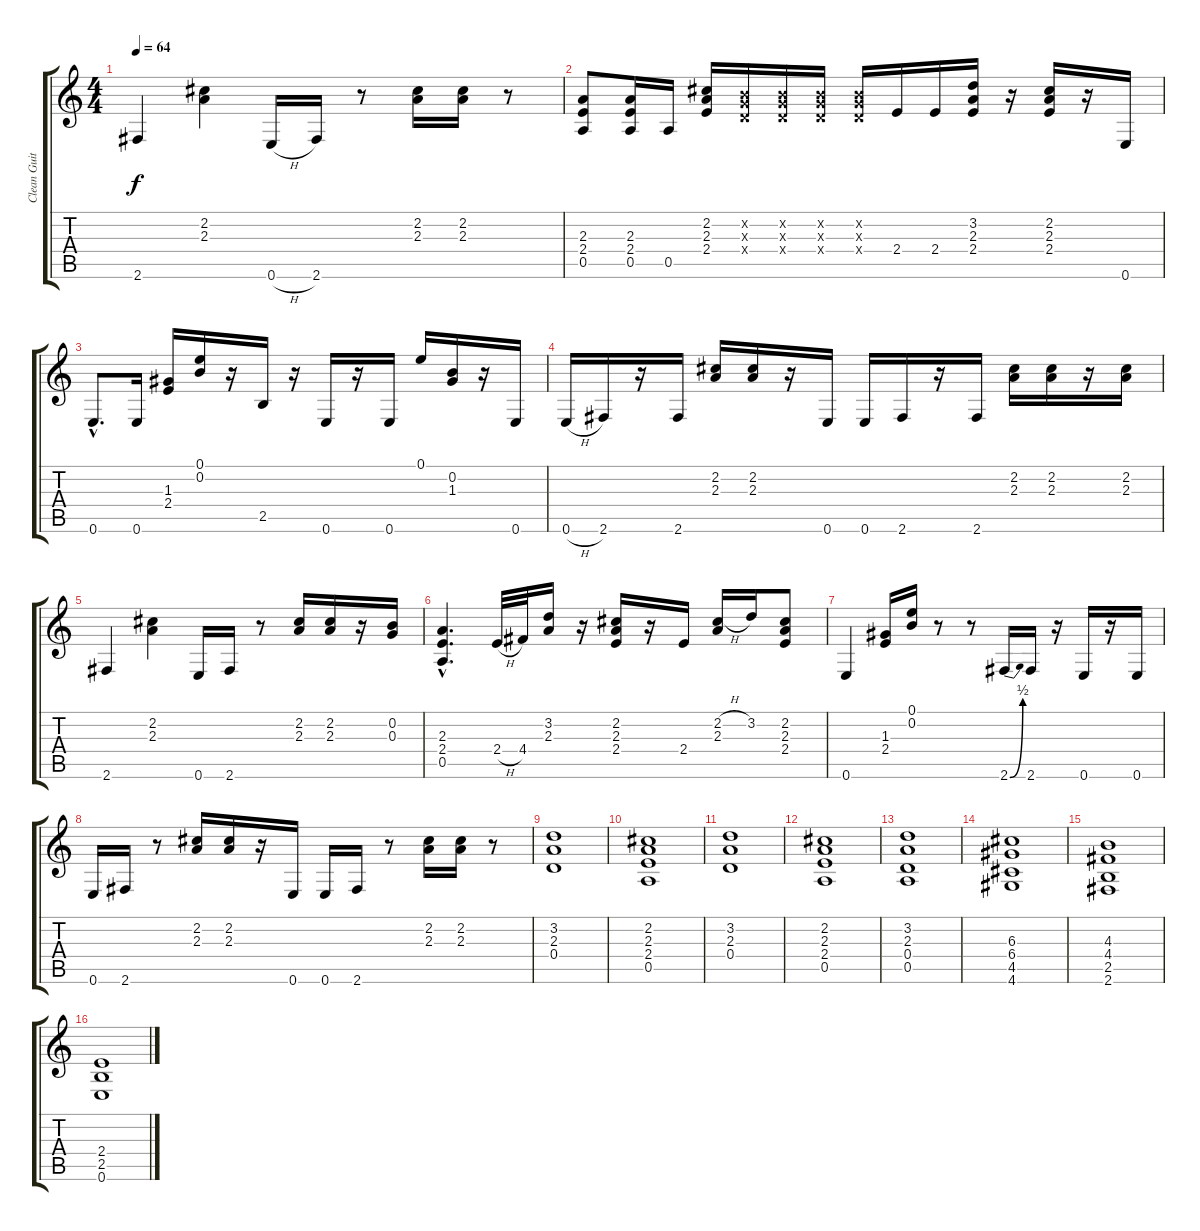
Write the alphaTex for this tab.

\track ("Clean Guitar" "Clean Guit") {instrument electricguitarclean}
\staff {score tabs}
\tuning (E4 B3 G3 D3 A2 E2) {hide}
\ts (4 4)
\tempo 64
\clef g2
\ks c
2.6.4{dy f} (2.2 2.3).4 0.6{h}.16 2.6.16 r.8 (2.2 2.3).16 (2.2 2.3).16 r.8 |
(2.3 2.4 0.5).8{instrument electricguitarmuted} (2.3 2.4 0.5).16 0.5.16 (2.2 2.3 2.4).16 (0.2{x} 0.3{x} 0.4{x}).16 (0.2{x} 0.3{x} 0.4{x}).16 (0.2{x} 0.3{x} 0.4{x}).16 (0.2{x} 0.3{x} 0.4{x}).16 2.4.16 2.4.16 (3.2 2.3 2.4).16{instrument electricguitarclean} r.16 (2.2 2.3 2.4).16 r.16 0.6.16 |
0.6{hac}.8{d} 0.6.16 (1.3 2.4).16 (0.1 0.2).16{instrument electricguitarmuted} r.16 2.5.16 r.16 0.6.16 r.16 0.6.16 0.1.16 (0.2 1.3).16 r.16 0.6.16 |
0.6{h}.16{instrument electricguitarclean} 2.6.16 r.16 2.6.16 (2.2 2.3).16{instrument electricguitarmuted} (2.2 2.3).16 r.16 0.6.16{instrument electricguitarclean} 0.6.16{instrument electricguitarmuted} 2.6.16 r.16 2.6.16{instrument electricguitarclean} (2.2 2.3).16 (2.2 2.3).16 r.16 (2.2 2.3).16 |
2.6.4 (2.2 2.3).4 0.6.16 2.6.16 r.8 (2.2 2.3).16 (2.2 2.3).16 r.16 (0.2 0.3).16 |
(2.3{hac} 2.4{hac} 0.5{hac}).4{d} 2.4{h}.32 4.4.32 (3.2 2.3).16 r.16 (2.2 2.3 2.4).16 r.16 2.4.16 (2.2{h} 2.3).16 3.2.16 (2.2 2.3 2.4).8 |
0.6.4 (1.3 2.4).16 (0.1 0.2).16 r.8 r.8 2.6{be (bend 0 0 60 2)}.16 2.6.16 r.16 0.6.16 r.16 0.6.16 |
0.6.16 2.6.16 r.8 (2.2 2.3).16 (2.2 2.3).16 r.16 0.6.16 0.6.16 2.6.16 r.8 (2.2 2.3).16 (2.2 2.3).16 r.8 |
(3.2 2.3 0.4).1 |
(2.2 2.3 2.4 0.5).1 |
(3.2 2.3 0.4).1 |
(2.2 2.3 2.4 0.5).1 |
(3.2 2.3 0.4 0.5).1 |
(6.3 6.4 4.5 4.6).1 |
(4.3 4.4 2.5 2.6).1 |
(2.4 2.5 0.6).1
